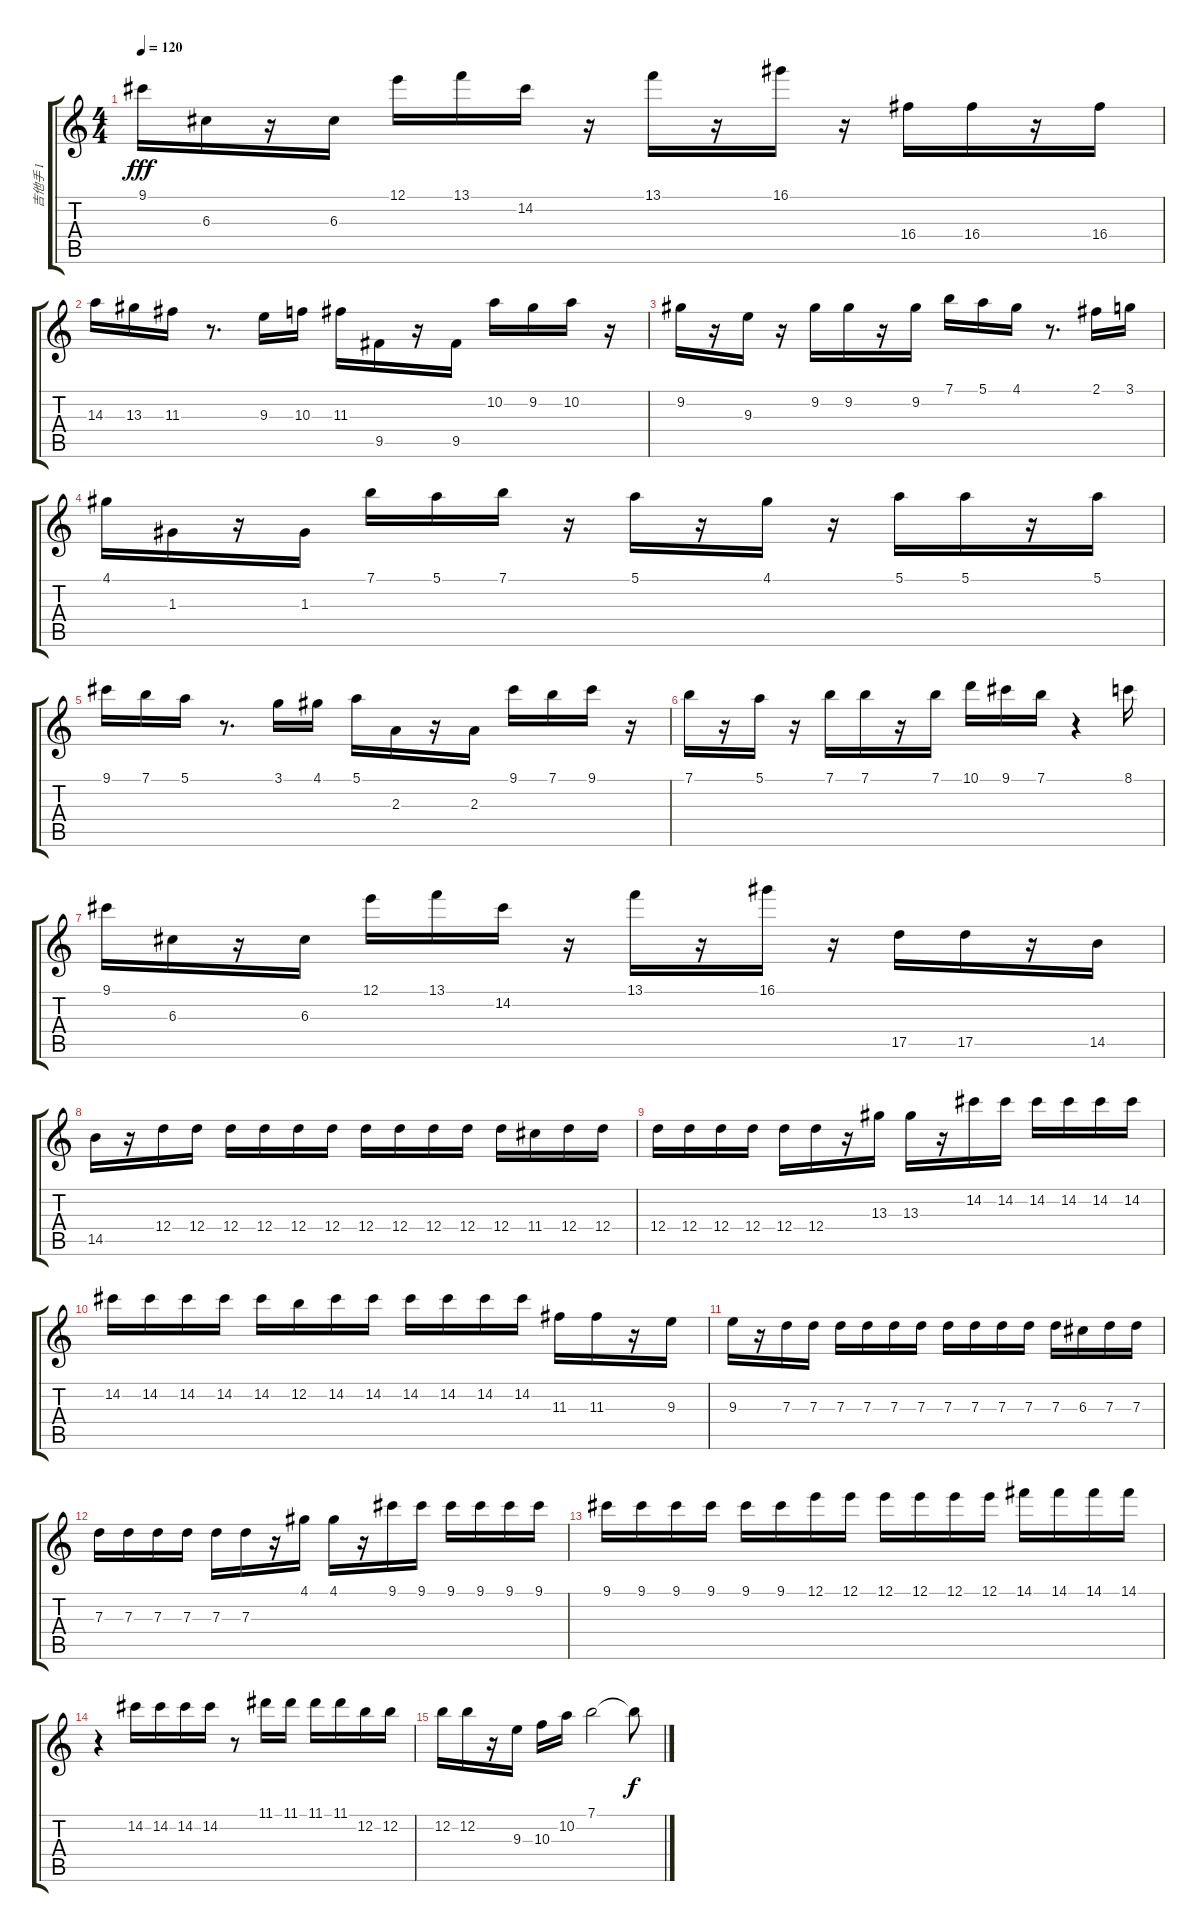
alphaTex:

\track ("吉他手 1" "吉他手 1") {instrument distortionguitar}
\staff {score tabs}
\tuning (E4 B3 G3 D3 A2 E2) {hide}
\ts (4 4)
\tempo 120
\clef g2
\ks c
9.1.16{dy fff} 6.3.16 r.16 6.3.16 12.1.16 13.1.16 14.2.16 r.16 13.1.16 r.16 16.1.16 r.16 16.4.16 16.4.16 r.16 16.4.16 |
14.3.16 13.3.16 11.3.16 r.8{d} 9.3.16 10.3.16 11.3.16 9.5.16 r.16 9.5.16 10.2.16 9.2.16 10.2.16 r.16 |
9.2.16 r.16 9.3.16 r.16 9.2.16 9.2.16 r.16 9.2.16 7.1.16 5.1.16 4.1.16 r.8{d} 2.1.16 3.1.16 |
4.1.16 1.3.16 r.16 1.3.16 7.1.16 5.1.16 7.1.16 r.16 5.1.16 r.16 4.1.16 r.16 5.1.16 5.1.16 r.16 5.1.16 |
9.1.16 7.1.16 5.1.16 r.8{d} 3.1.16 4.1.16 5.1.16 2.3.16 r.16 2.3.16 9.1.16 7.1.16 9.1.16 r.16 |
7.1.16 r.16 5.1.16 r.16 7.1.16 7.1.16 r.16 7.1.16 10.1.16 9.1.16 7.1.16 r.4 8.1.16 |
9.1.16 6.3.16 r.16 6.3.16 12.1.16 13.1.16 14.2.16 r.16 13.1.16 r.16 16.1.16 r.16 17.5.16 17.5.16 r.16 14.5.16 |
14.5.16 r.16 12.4.16 12.4.16 12.4.16 12.4.16 12.4.16 12.4.16 12.4.16 12.4.16 12.4.16 12.4.16 12.4.16 11.4.16 12.4.16 12.4.16 |
12.4.16 12.4.16 12.4.16 12.4.16 12.4.16 12.4.16 r.16 13.3.16 13.3.16 r.16 14.2.16 14.2.16 14.2.16 14.2.16 14.2.16 14.2.16 |
14.2.16 14.2.16 14.2.16 14.2.16 14.2.16 12.2.16 14.2.16 14.2.16 14.2.16 14.2.16 14.2.16 14.2.16 11.3.16 11.3.16 r.16 9.3.16 |
9.3.16 r.16 7.3.16 7.3.16 7.3.16 7.3.16 7.3.16 7.3.16 7.3.16 7.3.16 7.3.16 7.3.16 7.3.16 6.3.16 7.3.16 7.3.16 |
7.3.16 7.3.16 7.3.16 7.3.16 7.3.16 7.3.16 r.16 4.1.16 4.1.16 r.16 9.1.16 9.1.16 9.1.16 9.1.16 9.1.16 9.1.16 |
9.1.16 9.1.16 9.1.16 9.1.16 9.1.16 9.1.16 12.1.16 12.1.16 12.1.16 12.1.16 12.1.16 12.1.16 14.1.16 14.1.16 14.1.16 14.1.16 |
r.4 14.2.16 14.2.16 14.2.16 14.2.16 r.8 11.1.16 11.1.16 11.1.16 11.1.16 12.2.16 12.2.16 |
12.2.16 12.2.16 r.16 9.3.16 10.3.16 10.2.16 7.1.2 7.1{t}.8{dy f}
